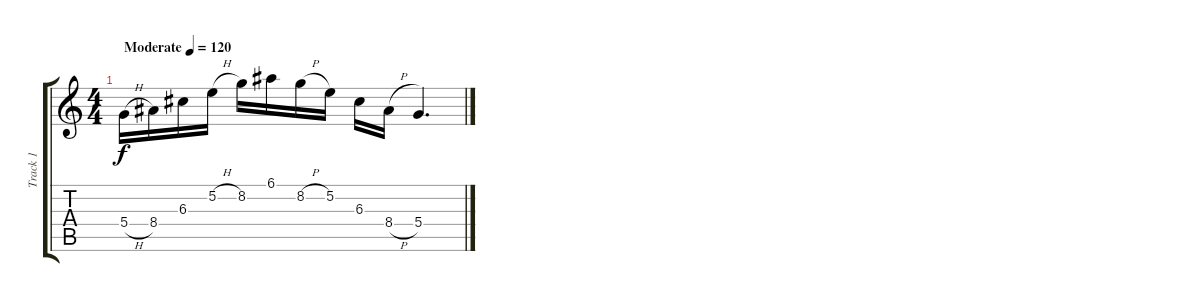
\track ("Track 1" "Track 1") {instrument acousticguitarsteel}
\staff {score tabs}
\tuning (E4 B3 G3 D3 A2 E2) {hide}
\ts (4 4)
\tempo (120 "Moderate")
\clef g2
\ks c
5.4{h}.16{dy f instrument acousticguitarsteel} 8.4.16 6.3.16 5.2{h}.16 8.2.16 6.1.16 8.2{h}.16 5.2.16 6.3.16 8.4{h}.16 5.4.4{d}
